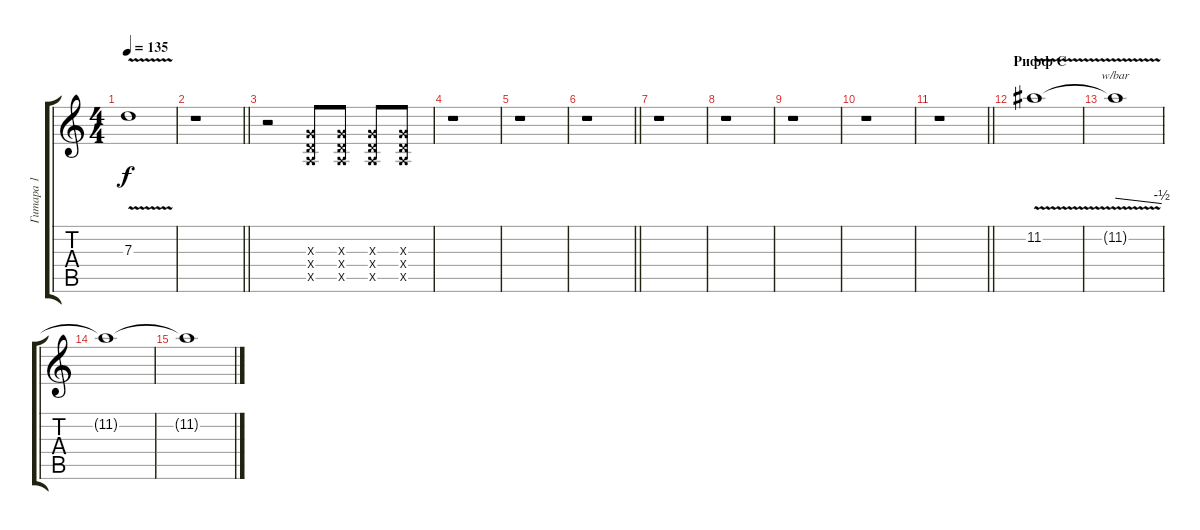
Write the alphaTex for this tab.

\track ("Гитара 1" "Гитара 1") {instrument overdrivenguitar}
\staff {score tabs}
\tuning (E4 B3 G3 D3 A2 E2) {hide}
\ts (4 4)
\tempo 135
\clef g2
\ks c
7.3{v t}.1{dy f} |
\barLineRight lightlight
r.1 |
r.2 (0.3{x} 0.4{x} 0.5{x}).8 (0.3{x} 0.4{x} 0.5{x}).8 (0.3{x} 0.4{x} 0.5{x}).8 (0.3{x} 0.4{x} 0.5{x}).8 |
r.1 |
r.1 |
\barLineRight lightlight
r.1 |
r.1 |
r.1 |
r.1 |
r.1 |
\barLineRight lightlight
r.1 |
\section ("" "Рифф С")
11.2{v}.1 |
11.2{t}.1{tbe (dive default 0 0 60 -2)} |
11.2{t}.1{volume 2} |
11.2{t}.1
